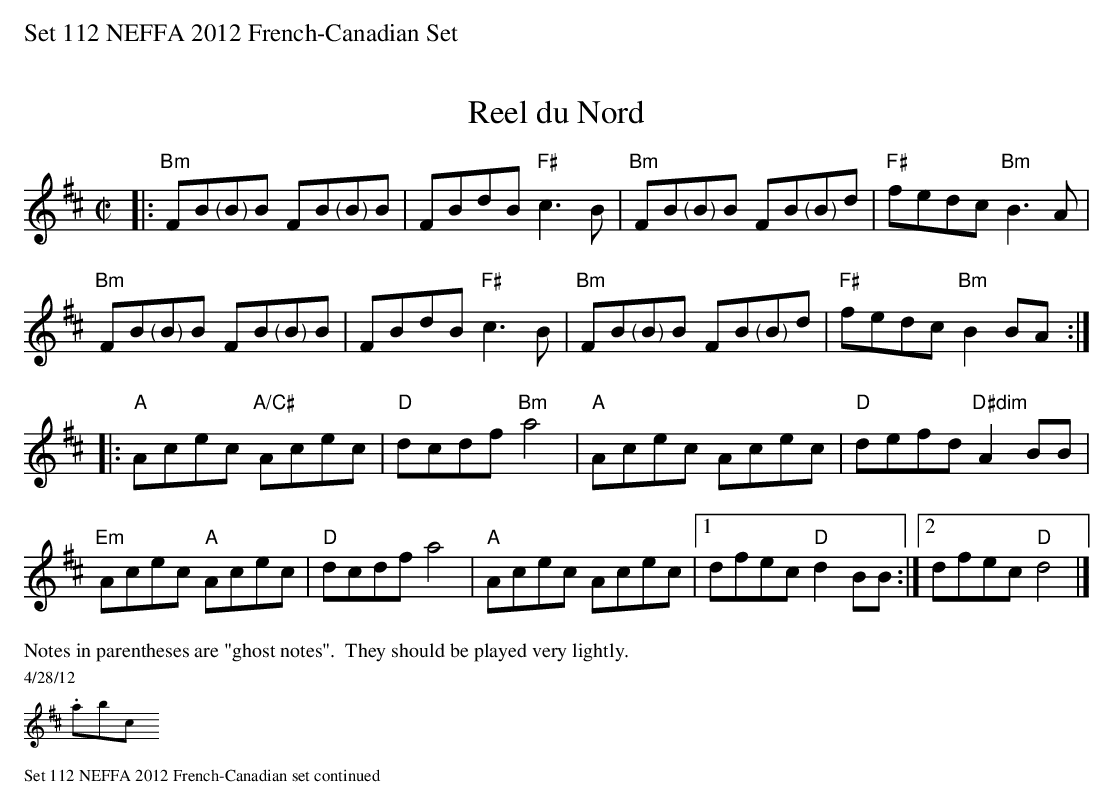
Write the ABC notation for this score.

X:1
T:Reel du Nord
M:C|
L:1/8
K:Bm
|:"Bm"FB"<("">)"BB FB"<("">)"BB|FBdB "F#"c3B|"Bm"FB"<("">)"BB FB"<("">)"Bd|"F#"fedc "Bm"B3A|
"Bm"FB"<("">)"BB FB"<("">)"BB|FBdB "F#"c3B|"Bm"FB"<("">)"BB FB"<("">)"Bd|"F#"fedc "Bm"B2BA:|
|:"A"Acec "A/C#"Acec| "D"dcdf "Bm"a4| "A"Acec Acec|"D"defd "D#dim"A2BB|
"Em"Acec "A"Acec| "D"dcdf a4| "A"Acec Acec|1 dfec "D"d2BB:|\
[2 dfec "D"d4 |]
%%text Notes in parentheses are "ghost notes".  They should be played very lightly.
%%text 4/28/12
.abc
